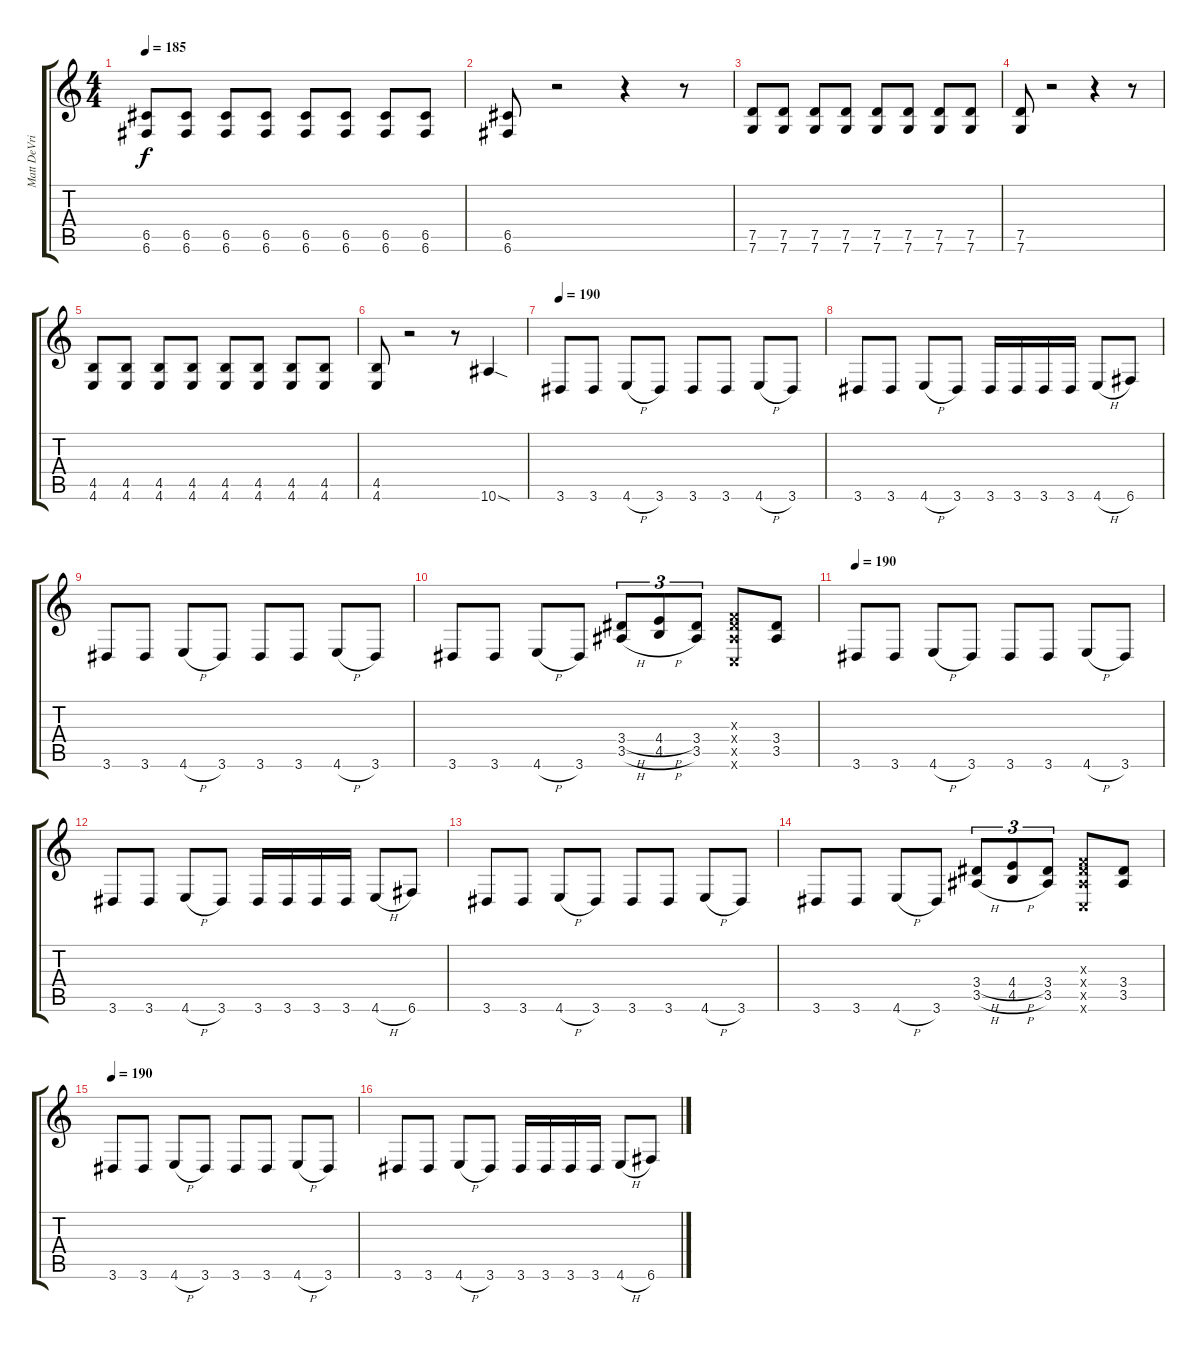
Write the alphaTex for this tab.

\track ("Matt DeVries" "Matt DeVri") {instrument distortionguitar}
\staff {score tabs}
\tuning (D4 A3 F3 C3 G2 C2) {hide}
\ts (4 4)
\tempo 185
\clef g2
\ks c
(6.5 6.6).8{dy f} (6.5 6.6).8 (6.5 6.6).8 (6.5 6.6).8 (6.5 6.6).8 (6.5 6.6).8 (6.5 6.6).8 (6.5 6.6).8 |
(6.5 6.6).8 r.2 r.4 r.8 |
(7.5 7.6).8 (7.5 7.6).8 (7.5 7.6).8 (7.5 7.6).8 (7.5 7.6).8 (7.5 7.6).8 (7.5 7.6).8 (7.5 7.6).8 |
(7.5 7.6).8 r.2 r.4 r.8 |
(4.5 4.6).8 (4.5 4.6).8 (4.5 4.6).8 (4.5 4.6).8 (4.5 4.6).8 (4.5 4.6).8 (4.5 4.6).8 (4.5 4.6).8 |
(4.5 4.6).8 r.2 r.8 10.6{sod}.4 |
\tempo 190
3.6.8 3.6.8 4.6{h}.8 3.6.8 3.6.8 3.6.8 4.6{h}.8 3.6.8 |
3.6.8 3.6.8 4.6{h}.8 3.6.8 3.6.16 3.6.16 3.6.16 3.6.16 4.6{h}.8 6.6.8 |
3.6.8 3.6.8 4.6{h}.8 3.6.8 3.6.8 3.6.8 4.6{h}.8 3.6.8 |
3.6.8 3.6.8 4.6{h}.8 3.6.8 (3.4{h} 3.5{h}).8{tu (3 2)} (4.4{h} 4.5{h}).8{tu (3 2)} (3.4 3.5).8{tu (3 2)} (0.3{x} 3.4{x} 3.5{x} 0.6{x}).8 (3.4 3.5).8 |
\tempo 190
3.6.8 3.6.8 4.6{h}.8 3.6.8 3.6.8 3.6.8 4.6{h}.8 3.6.8 |
3.6.8 3.6.8 4.6{h}.8 3.6.8 3.6.16 3.6.16 3.6.16 3.6.16 4.6{h}.8 6.6.8 |
3.6.8 3.6.8 4.6{h}.8 3.6.8 3.6.8 3.6.8 4.6{h}.8 3.6.8 |
3.6.8 3.6.8 4.6{h}.8 3.6.8 (3.4{h} 3.5{h}).8{tu (3 2)} (4.4{h} 4.5{h}).8{tu (3 2)} (3.4 3.5).8{tu (3 2)} (0.3{x} 3.4{x} 3.5{x} 0.6{x}).8 (3.4 3.5).8 |
\tempo 190
3.6.8 3.6.8 4.6{h}.8 3.6.8 3.6.8 3.6.8 4.6{h}.8 3.6.8 |
3.6.8 3.6.8 4.6{h}.8 3.6.8 3.6.16 3.6.16 3.6.16 3.6.16 4.6{h}.8 6.6.8
